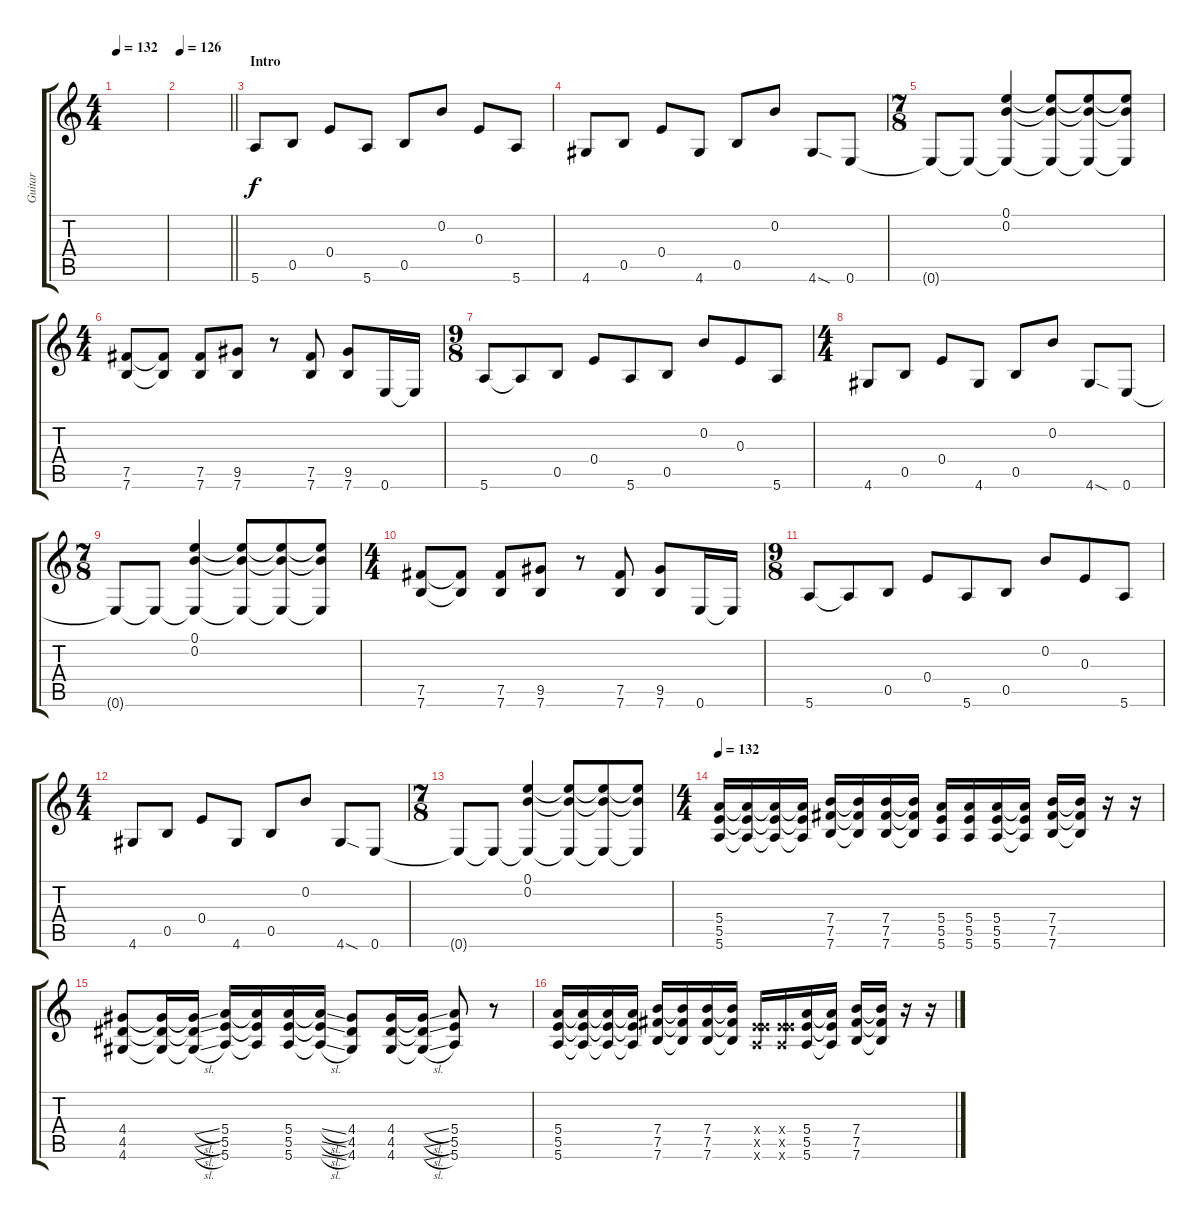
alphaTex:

\track ("Guitar" "Guitar") {instrument distortionguitar}
\staff {score tabs}
\tuning (E4 B3 E3 E3 B2 E2) {hide}
\ts (4 4)
\tempo 132
\clef g2
\ks c
|
\tempo 126
\barLineRight lightlight
|
\section ("" "Intro")
5.6.8 0.5.8 0.4.8 5.6.8 0.5.8 0.2.8 0.3.8 5.6.8 |
4.6.8 0.5.8 0.4.8 4.6.8 0.5.8 0.2.8 4.6{sod}.8 0.6.8 |
\ts (7 8)
0.6{t}.8 0.6{t}.8 (0.1 0.2 0.6{t}).4 (0.1{t} 0.2{t} 0.6{t}).8 (0.1{t} 0.2{t} 0.6{t}).8 (0.1{t} 0.2{t} 0.6{t}).8 |
\ts (4 4)
(7.5 7.6).8 (7.5{t} 7.6{t}).8 (7.5 7.6).8 (9.5 7.6).8 r.8 (7.5 7.6).8 (9.5 7.6).8 0.6.16 0.6{t}.16 |
\ts (9 8)
5.6.8 5.6{t}.8 0.5.8 0.4.8 5.6.8 0.5.8 0.2.8 0.3.8 5.6.8 |
\ts (4 4)
4.6.8 0.5.8 0.4.8 4.6.8 0.5.8 0.2.8 4.6{sod}.8 0.6.8 |
\ts (7 8)
0.6{t}.8 0.6{t}.8 (0.1 0.2 0.6{t}).4 (0.1{t} 0.2{t} 0.6{t}).8 (0.1{t} 0.2{t} 0.6{t}).8 (0.1{t} 0.2{t} 0.6{t}).8 |
\ts (4 4)
(7.5 7.6).8 (7.5{t} 7.6{t}).8 (7.5 7.6).8 (9.5 7.6).8 r.8 (7.5 7.6).8 (9.5 7.6).8 0.6.16 0.6{t}.16 |
\ts (9 8)
5.6.8 5.6{t}.8 0.5.8 0.4.8 5.6.8 0.5.8 0.2.8 0.3.8 5.6.8 |
\ts (4 4)
4.6.8 0.5.8 0.4.8 4.6.8 0.5.8 0.2.8 4.6{sod}.8 0.6.8 |
\ts (7 8)
0.6{t}.8 0.6{t}.8 (0.1 0.2 0.6{t}).4 (0.1{t} 0.2{t} 0.6{t}).8 (0.1{t} 0.2{t} 0.6{t}).8 (0.1{t} 0.2{t} 0.6{t}).8 |
\ts (4 4)
\tempo 132
(5.4 5.5 5.6).16 (5.4{t} 5.5{t} 5.6{t}).16 (5.4{t} 5.5{t} 5.6{t}).16 (5.4{t} 5.5{t} 5.6{t}).16 (7.4 7.5 7.6).16 (7.4{t} 7.5{t} 7.6{t}).16 (7.4 7.5 7.6).16 (7.4{t} 7.5{t} 7.6{t}).16 (5.4 5.5 5.6).16 (5.4 5.5 5.6).16 (5.4 5.5 5.6).16 (5.4{t} 5.5{t} 5.6{t}).16 (7.4 7.5 7.6).16 (7.4{t} 7.5{t} 7.6{t}).16 r.16 r.16 |
(4.4 4.5 4.6).8 (4.4{t} 4.5{t} 4.6{t}).16 (4.4{sl t} 4.5{sl t} 4.6{sl t}).16 (5.4 5.5 5.6).16 (5.4{t} 5.5{t} 5.6{t}).16 (5.4 5.5 5.6).16 (5.4{sl t} 5.5{sl t} 5.6{sl t}).16 (4.4 4.5 4.6).8 (4.4 4.5 4.6).16 (4.4{sl t} 4.5{sl t} 4.6{sl t}).16 (5.4 5.5 5.6).8 r.8 |
(5.4 5.5 5.6).16 (5.4{t} 5.5{t} 5.6{t}).16 (5.4{t} 5.5{t} 5.6{t}).16 (5.4{t} 5.5{t} 5.6{t}).16 (7.4 7.5 7.6).16 (7.4{t} 7.5{t} 7.6{t}).16 (7.4 7.5 7.6).16 (7.4{t} 7.5{t} 7.6{t}).16 (0.4{x} 5.5{x} 5.6{x}).16 (0.4{x} 5.5{x} 5.6{x}).16 (5.4 5.5 5.6).16 (5.4{t} 5.5{t} 5.6{t}).16 (7.4 7.5 7.6).16 (7.4{t} 7.5{t} 7.6{t}).16 r.16 r.16
